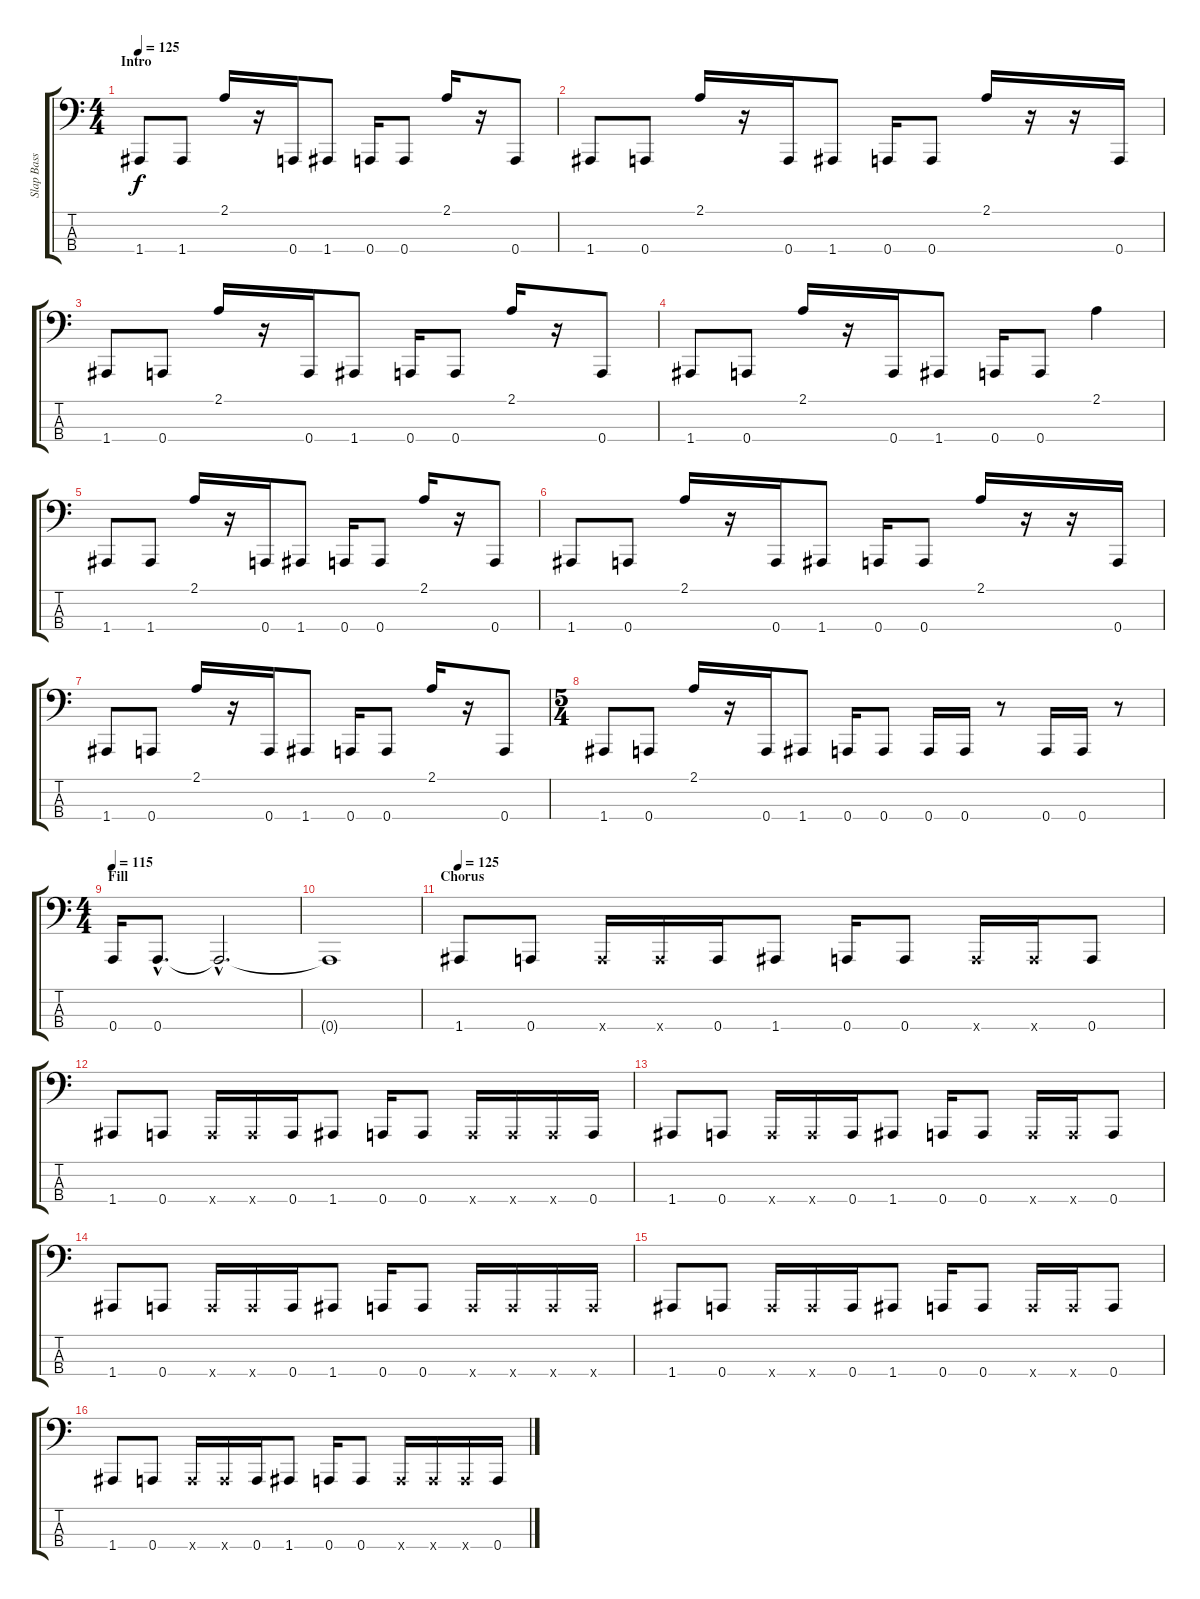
\track ("Slap Bass" "Slap Bass") {instrument slapbass1}
\staff {score tabs}
\tuning (G2 A1 E1 A0) {hide}
\ts (4 4)
\section ("" "Intro")
\tempo 125
\clef f4
\ks c
1.4.8{dy f instrument slapbass1} 1.4.8 2.1.16 r.16 0.4.16 1.4.8 0.4.16 0.4.8 2.1.16 r.16 0.4.8 |
1.4.8 0.4.8 2.1.16 r.16 0.4.16 1.4.8 0.4.16 0.4.8 2.1.16 r.16 r.16 0.4.16 |
1.4.8 0.4.8 2.1.16 r.16 0.4.16 1.4.8 0.4.16 0.4.8 2.1.16 r.16 0.4.8 |
1.4.8 0.4.8 2.1.16 r.16 0.4.16 1.4.8 0.4.16 0.4.8 2.1.4 |
1.4.8 1.4.8 2.1.16 r.16 0.4.16 1.4.8 0.4.16 0.4.8 2.1.16 r.16 0.4.8 |
1.4.8 0.4.8 2.1.16 r.16 0.4.16 1.4.8 0.4.16 0.4.8 2.1.16 r.16 r.16 0.4.16 |
1.4.8 0.4.8 2.1.16 r.16 0.4.16 1.4.8 0.4.16 0.4.8 2.1.16 r.16 0.4.8 |
\ts (5 4)
1.4.8 0.4.8 2.1.16 r.16 0.4.16 1.4.8 0.4.16 0.4.8 0.4.16 0.4.16 r.8 0.4.16 0.4.16 r.8 |
\ts (4 4)
\section ("" "Fill")
\tempo 115
0.4.16 0.4{hac}.8{d} 0.4{hac t}.2{d} |
0.4{t}.1 |
\section ("" "Chorus")
\tempo 125
1.4.8 0.4.8 0.4{x}.16 0.4{x}.16 0.4.16 1.4.8 0.4.16 0.4.8 0.4{x}.16 0.4{x}.16 0.4.8 |
1.4.8 0.4.8 0.4{x}.16 0.4{x}.16 0.4.16 1.4.8 0.4.16 0.4.8 0.4{x}.16 0.4{x}.16 0.4{x}.16 0.4.16 |
1.4.8 0.4.8 0.4{x}.16 0.4{x}.16 0.4.16 1.4.8 0.4.16 0.4.8 0.4{x}.16 0.4{x}.16 0.4.8 |
1.4.8 0.4.8 0.4{x}.16 0.4{x}.16 0.4.16 1.4.8 0.4.16 0.4.8 0.4{x}.16 0.4{x}.16 0.4{x}.16 0.4{x}.16 |
1.4.8 0.4.8 0.4{x}.16 0.4{x}.16 0.4.16 1.4.8 0.4.16 0.4.8 0.4{x}.16 0.4{x}.16 0.4.8 |
1.4.8 0.4.8 0.4{x}.16 0.4{x}.16 0.4.16 1.4.8 0.4.16 0.4.8 0.4{x}.16 0.4{x}.16 0.4{x}.16 0.4.16
